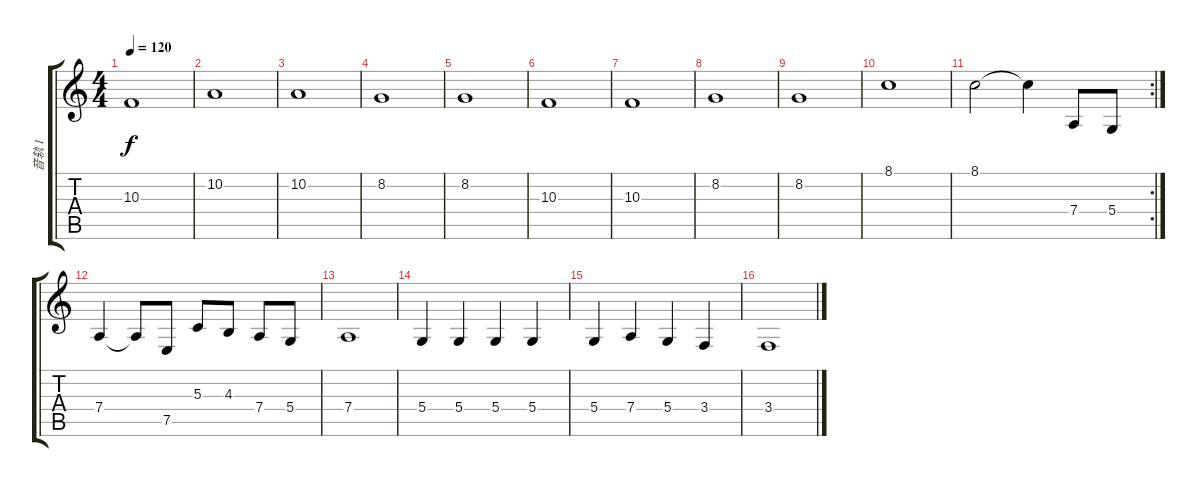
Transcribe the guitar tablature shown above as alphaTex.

\track ("音轨 1" "音轨 1") {instrument tremolostrings}
\staff {score tabs}
\tuning (E4 B3 G3 D3 A2 E2) {hide}
\ts (4 4)
\tempo 120
\clef g2
\ks c
10.3.1{dy f} |
10.2.1 |
10.2.1 |
8.2.1 |
8.2.1 |
10.3.1 |
10.3.1 |
8.2.1 |
8.2.1 |
8.1.1 |
\rc 2
8.1.2 8.1{t}.4 7.4.8 5.4.8 |
7.4.4 7.4{t}.8 7.5.8 5.3.8 4.3.8 7.4.8 5.4.8 |
7.4.1 |
5.4.4 5.4.4 5.4.4 5.4.4 |
5.4.4 7.4.4 5.4.4 3.4.4 |
3.4.1
